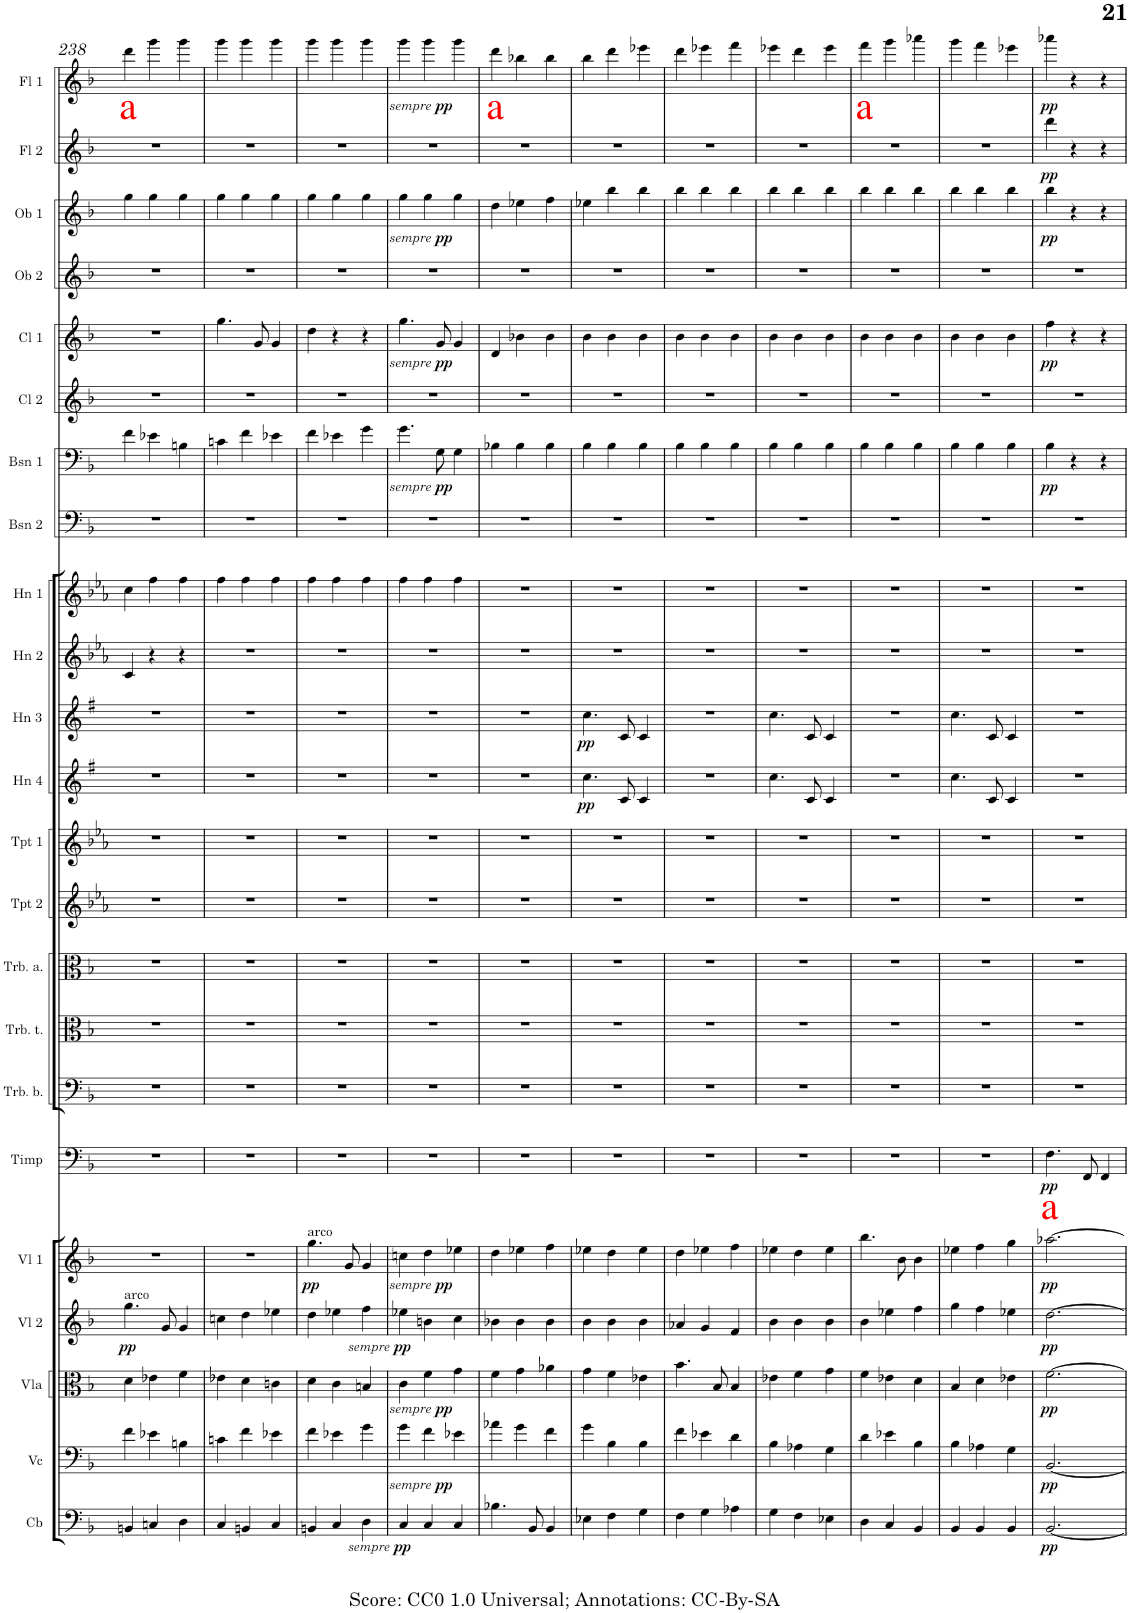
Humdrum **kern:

**kern	**dynam	**kern	**dynam	**kern	**dynam	**kern	**dynam	**kern	**dynam	**kern	**text	**dynam	**kern	**kern	**kern	**kern	**kern	**kern	**dynam	**kern	**dynam	**kern	**kern	**kern	**kern	**dynam	**kern	**kern	**dynam	**kern	**kern	**dynam	**kern	**dynam	**kern	**text	**dynam
*part23	*part23	*part22	*part22	*part21	*part21	*part20	*part20	*part19	*part19	*part18	*part18	*part18	*part17	*part16	*part15	*part14	*part13	*part12	*part12	*part11	*part11	*part10	*part9	*part8	*part7	*part7	*part6	*part5	*part5	*part4	*part3	*part3	*part2	*part2	*part1	*part1	*part1
*staff23	*staff23	*staff22	*staff22	*staff21	*staff21	*staff20	*staff20	*staff19	*staff19	*staff18	*staff18	*staff18	*staff17	*staff16	*staff15	*staff14	*staff13	*staff12	*staff12	*staff11	*staff11	*staff10	*staff9	*staff8	*staff7	*staff7	*staff6	*staff5	*staff5	*staff4	*staff3	*staff3	*staff2	*staff2	*staff1	*staff1	*staff1
*I"Contrabass	*	*I"Violoncello	*	*I"Viola	*	*I"Violin 2	*	*I"Violin 1	*	*I"Timpani in F, F	*	*	*I"Trombone basso	*I"Trombone tenore	*I"Trombone alto	*I"D Trumpet 2	*I"D Trumpet 1	*I"Bb (basso) Horn 4	*	*I"Bb (basso) Horn 3	*	*I"D Horn 2	*I"D Horn 1	*I"Bassoon 2	*I"Bassoon 1	*	*I"C Clarinet 2	*I"C Clarinet 1	*	*I"Oboe 2	*I"Oboe 1	*	*I"Flute 2	*	*I"Flute 1	*	*
*I'Cb	*	*I'Vc	*	*I'Vla	*	*I'Vl 2	*	*I'Vl 1	*	*I'Timp	*	*	*I'Trb. b.	*I'Trb. t.	*I'Trb. a.	*I'Tpt 2	*I'Tpt 1	*I'Hn 4	*	*I'Hn 3	*	*I'Hn 2	*I'Hn 1	*I'Bsn 2	*I'Bsn 1	*	*I'Cl 2	*I'Cl 1	*	*I'Ob 2	*I'Ob 1	*	*I'Fl 2	*	*I'Fl 1	*	*
!!LO:PB:g=z
*clefF4	*	*clefF4	*	*clefC3	*	*clefG2	*	*clefG2	*	*clefF4	*	*	*clefF4	*clefC3	*clefC3	*clefG2	*clefG2	*clefG2	*	*clefG2	*	*clefG2	*clefG2	*clefF4	*clefF4	*	*clefG2	*clefG2	*	*clefG2	*clefG2	*	*clefG2	*	*clefG2	*	*
*Trd7c12	*	*	*	*	*	*	*	*	*	*	*	*	*	*	*	*Trd-1c-2	*Trd-1c-2	*Trd8c14	*	*Trd8c14	*	*Trd6c10	*Trd6c10	*	*	*	*Trd1c2	*Trd1c2	*	*	*	*	*	*	*	*	*
*k[b-]	*	*k[b-]	*	*k[b-]	*	*k[b-]	*	*k[b-]	*	*k[b-]	*	*	*k[b-]	*k[b-]	*k[b-]	*k[b-e-a-]	*k[b-e-a-]	*k[f#]	*	*k[f#]	*	*k[b-e-a-]	*k[b-e-a-]	*k[b-]	*k[b-]	*	*k[b-]	*k[b-]	*	*k[b-]	*k[b-]	*	*k[b-]	*	*k[b-]	*	*
*M3/4	*	*M3/4	*	*M3/4	*	*M3/4	*	*M3/4	*	*M3/4	*	*	*M3/4	*M3/4	*M3/4	*M3/4	*M3/4	*M3/4	*	*M3/4	*	*M3/4	*M3/4	*M3/4	*M3/4	*	*M3/4	*M3/4	*	*M3/4	*M3/4	*	*M3/4	*	*M3/4	*	*
=238	=238	=238	=238	=238	=238	=238	=238	=238	=238	=238	=238	=238	=238	=238	=238	=238	=238	=238	=238	=238	=238	=238	=238	=238	=238	=238	=238	=238	=238	=238	=238	=238	=238	=238	=238	=238	=238
!	!	!	!	!	!	!LO:TX:a:t=arco	!	!	!	!	!	!	!	!	!	!	!	!	!	!	!	!	!	!	!	!	!	!	!	!	!	!	!	!	!	!	!
!	!	!	!	!	!	!	!LO:DY:b	!	!	!	!	!	!	!	!	!	!	!	!	!	!	!	!	!	!	!	!	!	!	!	!	!	!	!	!	!LO:LY:b:color=#FF0000	!
4BBn'/	.	4f'\	.	4d'\	.	4.gg\	pp	2.r	.	2.r	.	.	2.r	2.r	2.r	2.r	2.r	2.r	.	2.r	.	4c/	4cc\	2.r	4f'\	.	2.r	2.r	.	2.r	4gg'\	.	2.r	.	4ddd'\	a	.
4Cn'/	.	4e-X'\	.	4e-X'\	.	.	.	.	.	.	.	.	.	.	.	.	.	.	.	.	.	4r	4ff\	.	4e-X'\	.	.	.	.	.	4gg'\	.	.	.	4ggg'\	.	.
.	.	.	.	.	.	8g/	.	.	.	.	.	.	.	.	.	.	.	.	.	.	.	.	.	.	.	.	.	.	.	.	.	.	.	.	.	.	.
4D'\	.	4Bn'\	.	4f'\	.	4g/	.	.	.	.	.	.	.	.	.	.	.	.	.	.	.	4r	4ff\	.	4Bn'\	.	.	.	.	.	4gg'\	.	.	.	4ggg'\	.	.
=239	=239	=239	=239	=239	=239	=239	=239	=239	=239	=239	=239	=239	=239	=239	=239	=239	=239	=239	=239	=239	=239	=239	=239	=239	=239	=239	=239	=239	=239	=239	=239	=239	=239	=239	=239	=239	=239
4C'/	.	4cn'\	.	4e-X'\	.	4ccn'\	.	2.r	.	2.r	.	.	2.r	2.r	2.r	2.r	2.r	2.r	.	2.r	.	2.r	4ff\	2.r	4cn'\	.	2.r	4.gg\	.	2.r	4gg'\	.	2.r	.	4ggg'\	.	.
4BBn'/	.	4f'\	.	4d'\	.	4dd'\	.	.	.	.	.	.	.	.	.	.	.	.	.	.	.	.	4ff\	.	4f'\	.	.	.	.	.	4gg'\	.	.	.	4ggg'\	.	.
.	.	.	.	.	.	.	.	.	.	.	.	.	.	.	.	.	.	.	.	.	.	.	.	.	.	.	.	8g/	.	.	.	.	.	.	.	.	.
4C'/	.	4e-X'\	.	4cn'\	.	4ee-X'\	.	.	.	.	.	.	.	.	.	.	.	.	.	.	.	.	4ff\	.	4e-X'\	.	.	4g/	.	.	4gg'\	.	.	.	4ggg'\	.	.
=240	=240	=240	=240	=240	=240	=240	=240	=240	=240	=240	=240	=240	=240	=240	=240	=240	=240	=240	=240	=240	=240	=240	=240	=240	=240	=240	=240	=240	=240	=240	=240	=240	=240	=240	=240	=240	=240
!	!	!	!	!	!	!	!	!LO:TX:a:t=arco	!	!	!	!	!	!	!	!	!	!	!	!	!	!	!	!	!	!	!	!	!	!	!	!	!	!	!	!	!
!	!	!	!	!	!	!	!	!	!LO:DY:b	!	!	!	!	!	!	!	!	!	!	!	!	!	!	!	!	!	!	!	!	!	!	!	!	!	!	!	!
4BBn'/	.	4f'\	.	4d'\	.	4dd'\	.	4.gg\	pp	2.r	.	.	2.r	2.r	2.r	2.r	2.r	2.r	.	2.r	.	2.r	4ff\	2.r	4f'\	.	2.r	4dd\	.	2.r	4gg'\	.	2.r	.	4ggg'\	.	.
4C'/	.	4e-X'\	.	4c'\	.	4ee-X'\	.	.	.	.	.	.	.	.	.	.	.	.	.	.	.	.	4ff\	.	4e-X'\	.	.	4r	.	.	4gg'\	.	.	.	4ggg'\	.	.
.	.	.	.	.	.	.	.	8g/	.	.	.	.	.	.	.	.	.	.	.	.	.	.	.	.	.	.	.	.	.	.	.	.	.	.	.	.	.
4D'\	.	4g'\	.	4Bn'/	.	4ff'\	.	4g/	.	.	.	.	.	.	.	.	.	.	.	.	.	.	4ff\	.	4g'\	.	.	4r	.	.	4gg'\	.	.	.	4ggg'\	.	.
=241	=241	=241	=241	=241	=241	=241	=241	=241	=241	=241	=241	=241	=241	=241	=241	=241	=241	=241	=241	=241	=241	=241	=241	=241	=241	=241	=241	=241	=241	=241	=241	=241	=241	=241	=241	=241	=241
!	!LO:DY:b	!	!	!	!	!	!	!	!	!	!	!	!	!	!	!	!	!	!	!	!	!	!	!	!	!	!	!	!	!	!	!	!	!	!	!	!
!	!LO:DY:n=1:b	!	!LO:DY:b	!	!	!	!	!	!	!	!	!	!	!	!	!	!	!	!	!	!	!	!	!	!	!	!	!	!	!	!	!	!	!	!	!	!
!	!	!	!LO:DY:n=1:b	!	!LO:DY:b	!	!	!	!	!	!	!	!	!	!	!	!	!	!	!	!	!	!	!	!	!	!	!	!	!	!	!	!	!	!	!	!
!	!	!	!	!	!LO:DY:n=1:b	!	!LO:DY:b	!	!	!	!	!	!	!	!	!	!	!	!	!	!	!	!	!	!	!	!	!	!	!	!	!	!	!	!	!	!
!	!	!	!	!	!	!	!LO:DY:n=1:b	!	!LO:DY:b	!	!	!	!	!	!	!	!	!	!	!	!	!	!	!	!	!	!	!	!	!	!	!	!	!	!	!	!
!	!	!	!	!	!	!	!	!	!LO:DY:n=1:b	!	!	!	!	!	!	!	!	!	!	!	!	!	!	!	!	!LO:DY:b	!	!	!	!	!	!	!	!	!	!	!
!	!	!	!	!	!	!	!	!	!	!	!	!	!	!	!	!	!	!	!	!	!	!	!	!	!	!LO:DY:n=1:b	!	!	!LO:DY:b	!	!	!	!	!	!	!	!
!	!	!	!	!	!	!	!	!	!	!	!	!	!	!	!	!	!	!	!	!	!	!	!	!	!	!	!	!	!LO:DY:n=1:b	!	!	!LO:DY:b	!	!	!	!	!
!	!	!	!	!	!	!	!	!	!	!	!	!	!	!	!	!	!	!	!	!	!	!	!	!	!	!	!	!	!	!	!	!LO:DY:n=1:b	!	!	!	!	!LO:DY:b
!	!	!	!	!	!	!	!	!	!	!	!	!	!	!	!	!	!	!	!	!	!	!	!	!	!	!	!	!	!	!	!	!	!	!	!	!	!LO:DY:n=1:b
4C'/	other-dynamics pp	4g'\	other-dynamics pp	4c'\	other-dynamics pp	4ee-X'\	other-dynamics pp	4ccn'\	other-dynamics pp	2.r	.	.	2.r	2.r	2.r	2.r	2.r	2.r	.	2.r	.	2.r	4ff\	2.r	4.g\	other-dynamics pp	2.r	4.gg\	other-dynamics pp	2.r	4gg'\	other-dynamics pp	2.r	.	4ggg'\	.	other-dynamics pp
4C'/	.	4f'\	.	4f'\	.	4bn'\	.	4dd'\	.	.	.	.	.	.	.	.	.	.	.	.	.	.	4ff\	.	.	.	.	.	.	.	4gg'\	.	.	.	4ggg'\	.	.
.	.	.	.	.	.	.	.	.	.	.	.	.	.	.	.	.	.	.	.	.	.	.	.	.	8G\	.	.	8g/	.	.	.	.	.	.	.	.	.
4C'/	.	4e-X'\	.	4g'\	.	4cc'\	.	4ee-X'\	.	.	.	.	.	.	.	.	.	.	.	.	.	.	4ff\	.	4G\	.	.	4g/	.	.	4gg'\	.	.	.	4ggg'\	.	.
=242	=242	=242	=242	=242	=242	=242	=242	=242	=242	=242	=242	=242	=242	=242	=242	=242	=242	=242	=242	=242	=242	=242	=242	=242	=242	=242	=242	=242	=242	=242	=242	=242	=242	=242	=242	=242	=242
!	!	!	!	!	!	!	!	!	!	!	!	!	!	!	!	!	!	!	!	!	!	!	!	!	!	!	!	!	!	!	!	!	!	!	!	!LO:LY:b:color=#FF0000	!
4.B-X'\	.	4a-X'\	.	4f'\	.	4b-X'\	.	4dd'\	.	2.r	.	.	2.r	2.r	2.r	2.r	2.r	2.r	.	2.r	.	2.r	2.r	2.r	4B-X'\	.	2.r	4d'/	.	2.r	4dd'\	.	2.r	.	4ddd'\	a	.
.	.	4g'\	.	4g'\	.	4b-'\	.	4ee-X'\	.	.	.	.	.	.	.	.	.	.	.	.	.	.	.	.	4B-'\	.	.	4b-X'\	.	.	4ee-X'\	.	.	.	4bb-X'\	.	.
8BB-'/	.	.	.	.	.	.	.	.	.	.	.	.	.	.	.	.	.	.	.	.	.	.	.	.	.	.	.	.	.	.	.	.	.	.	.	.	.
4BB-'/	.	4f'\	.	4a-X'\	.	4b-'\	.	4ff'\	.	.	.	.	.	.	.	.	.	.	.	.	.	.	.	.	4B-'\	.	.	4b-'\	.	.	4ff'\	.	.	.	4bb-'\	.	.
=243	=243	=243	=243	=243	=243	=243	=243	=243	=243	=243	=243	=243	=243	=243	=243	=243	=243	=243	=243	=243	=243	=243	=243	=243	=243	=243	=243	=243	=243	=243	=243	=243	=243	=243	=243	=243	=243
!	!	!	!	!	!	!	!	!	!	!	!	!	!	!	!	!	!	!	!LO:DY:b	!	!LO:DY:b	!	!	!	!	!	!	!	!	!	!	!	!	!	!	!	!
4E-X'\	.	4g'\	.	4g'\	.	4b-'\	.	4ee-X'\	.	2.r	.	.	2.r	2.r	2.r	2.r	2.r	4.cc\	pp	4.cc\	pp	2.r	2.r	2.r	4B-'\	.	2.r	4b-'\	.	2.r	4ee-X'\	.	2.r	.	4bb-'\	.	.
4F'\	.	4B-'\	.	4f'\	.	4b-'\	.	4dd'\	.	.	.	.	.	.	.	.	.	.	.	.	.	.	.	.	4B-'\	.	.	4b-'\	.	.	4bb-'\	.	.	.	4ddd'\	.	.
.	.	.	.	.	.	.	.	.	.	.	.	.	.	.	.	.	.	8c/	.	8c/	.	.	.	.	.	.	.	.	.	.	.	.	.	.	.	.	.
4G'\	.	4B-'\	.	4e-X'\	.	4b-'\	.	4ee-'\	.	.	.	.	.	.	.	.	.	4c/	.	4c/	.	.	.	.	4B-'\	.	.	4b-'\	.	.	4bb-'\	.	.	.	4eee-X'\	.	.
=244	=244	=244	=244	=244	=244	=244	=244	=244	=244	=244	=244	=244	=244	=244	=244	=244	=244	=244	=244	=244	=244	=244	=244	=244	=244	=244	=244	=244	=244	=244	=244	=244	=244	=244	=244	=244	=244
4F'\	.	4f'\	.	4.b-'\	.	4a-X'/	.	4dd'\	.	2.r	.	.	2.r	2.r	2.r	2.r	2.r	2.r	.	2.r	.	2.r	2.r	2.r	4B-'\	.	2.r	4b-'\	.	2.r	4bb-'\	.	2.r	.	4ddd'\	.	.
4G'\	.	4e-X'\	.	.	.	4g'/	.	4ee-X'\	.	.	.	.	.	.	.	.	.	.	.	.	.	.	.	.	4B-'\	.	.	4b-'\	.	.	4bb-'\	.	.	.	4eee-X'\	.	.
.	.	.	.	8B-'/	.	.	.	.	.	.	.	.	.	.	.	.	.	.	.	.	.	.	.	.	.	.	.	.	.	.	.	.	.	.	.	.	.
4A-X'\	.	4d'\	.	4B-'/	.	4f'/	.	4ff'\	.	.	.	.	.	.	.	.	.	.	.	.	.	.	.	.	4B-'\	.	.	4b-'\	.	.	4bb-'\	.	.	.	4fff'\	.	.
=245	=245	=245	=245	=245	=245	=245	=245	=245	=245	=245	=245	=245	=245	=245	=245	=245	=245	=245	=245	=245	=245	=245	=245	=245	=245	=245	=245	=245	=245	=245	=245	=245	=245	=245	=245	=245	=245
4G'\	.	4B-'\	.	4e-X'\	.	4b-'\	.	4ee-X'\	.	2.r	.	.	2.r	2.r	2.r	2.r	2.r	4.cc\	.	4.cc\	.	2.r	2.r	2.r	4B-'\	.	2.r	4b-'\	.	2.r	4bb-'\	.	2.r	.	4eee-X'\	.	.
4F'\	.	4A-X'\	.	4f'\	.	4b-'\	.	4dd'\	.	.	.	.	.	.	.	.	.	.	.	.	.	.	.	.	4B-'\	.	.	4b-'\	.	.	4bb-'\	.	.	.	4ddd'\	.	.
.	.	.	.	.	.	.	.	.	.	.	.	.	.	.	.	.	.	8c/	.	8c/	.	.	.	.	.	.	.	.	.	.	.	.	.	.	.	.	.
4E-X'\	.	4G'\	.	4g'\	.	4b-'\	.	4ee-'\	.	.	.	.	.	.	.	.	.	4c/	.	4c/	.	.	.	.	4B-'\	.	.	4b-'\	.	.	4bb-'\	.	.	.	4eee-'\	.	.
=246	=246	=246	=246	=246	=246	=246	=246	=246	=246	=246	=246	=246	=246	=246	=246	=246	=246	=246	=246	=246	=246	=246	=246	=246	=246	=246	=246	=246	=246	=246	=246	=246	=246	=246	=246	=246	=246
!	!	!	!	!	!	!	!	!	!	!	!	!	!	!	!	!	!	!	!	!	!	!	!	!	!	!	!	!	!	!	!	!	!	!	!	!LO:LY:b:color=#FF0000	!
4D'\	.	4d'\	.	4f'\	.	4b-'\	.	4.bb-\	.	2.r	.	.	2.r	2.r	2.r	2.r	2.r	2.r	.	2.r	.	2.r	2.r	2.r	4B-'\	.	2.r	4b-'\	.	2.r	4bb-'\	.	2.r	.	4fff'\	a	.
4C'/	.	4e-X'\	.	4e-X'\	.	4ee-X'\	.	.	.	.	.	.	.	.	.	.	.	.	.	.	.	.	.	.	4B-'\	.	.	4b-'\	.	.	4bb-'\	.	.	.	4ggg'\	.	.
.	.	.	.	.	.	.	.	8b-\	.	.	.	.	.	.	.	.	.	.	.	.	.	.	.	.	.	.	.	.	.	.	.	.	.	.	.	.	.
4BB-'/	.	4B-'\	.	4d'\	.	4ff'\	.	4b-\	.	.	.	.	.	.	.	.	.	.	.	.	.	.	.	.	4B-'\	.	.	4b-'\	.	.	4bb-'\	.	.	.	4aaa-X'\	.	.
=247	=247	=247	=247	=247	=247	=247	=247	=247	=247	=247	=247	=247	=247	=247	=247	=247	=247	=247	=247	=247	=247	=247	=247	=247	=247	=247	=247	=247	=247	=247	=247	=247	=247	=247	=247	=247	=247
4BB-'/	.	4B-'\	.	4B-'/	.	4gg'\	.	4ee-X'\	.	2.r	.	.	2.r	2.r	2.r	2.r	2.r	4.cc\	.	4.cc\	.	2.r	2.r	2.r	4B-'\	.	2.r	4b-'\	.	2.r	4bb-'\	.	2.r	.	4ggg'\	.	.
4BB-'/	.	4A-X'\	.	4d'\	.	4ff'\	.	4ff'\	.	.	.	.	.	.	.	.	.	.	.	.	.	.	.	.	4B-'\	.	.	4b-'\	.	.	4bb-'\	.	.	.	4fff'\	.	.
.	.	.	.	.	.	.	.	.	.	.	.	.	.	.	.	.	.	8c/	.	8c/	.	.	.	.	.	.	.	.	.	.	.	.	.	.	.	.	.
4BB-'/	.	4G'\	.	4e-X'\	.	4ee-X'\	.	4gg'\	.	.	.	.	.	.	.	.	.	4c/	.	4c/	.	.	.	.	4B-'\	.	.	4b-'\	.	.	4bb-'\	.	.	.	4eee-X'\	.	.
=248	=248	=248	=248	=248	=248	=248	=248	=248	=248	=248	=248	=248	=248	=248	=248	=248	=248	=248	=248	=248	=248	=248	=248	=248	=248	=248	=248	=248	=248	=248	=248	=248	=248	=248	=248	=248	=248
!	!LO:DY:b	!	!LO:DY:b	!	!LO:DY:b	!	!LO:DY:b	!	!LO:DY:b	!	!LO:LY:b:color=#FF0000	!LO:DY:b	!	!	!	!	!	!	!	!	!	!	!	!	!	!LO:DY:b	!	!	!LO:DY:b	!	!	!LO:DY:b	!	!LO:DY:b	!	!	!LO:DY:b
[2.BB-/	pp	[2.BB-/	pp	[2.f\	pp	[2.dd\	pp	[2.aa-X\	pp	4.F\	a	pp	2.r	2.r	2.r	2.r	2.r	2.r	.	2.r	.	2.r	2.r	2.r	4B-\	pp	2.r	4ff\	pp	2.r	4bb-\	pp	4ddd\	pp	4aaa-X\	.	pp
.	.	.	.	.	.	.	.	.	.	.	.	.	.	.	.	.	.	.	.	.	.	.	.	.	4r	.	.	4r	.	.	4r	.	4r	.	4r	.	.
.	.	.	.	.	.	.	.	.	.	8FF/	.	.	.	.	.	.	.	.	.	.	.	.	.	.	.	.	.	.	.	.	.	.	.	.	.	.	.
.	.	.	.	.	.	.	.	.	.	4FF/	.	.	.	.	.	.	.	.	.	.	.	.	.	.	4r	.	.	4r	.	.	4r	.	4r	.	4r	.	.
=	=	=	=	=	=	=	=	=	=	=	=	=	=	=	=	=	=	=	=	=	=	=	=	=	=	=	=	=	=	=	=	=	=	=	=	=	=
*-	*-	*-	*-	*-	*-	*-	*-	*-	*-	*-	*-	*-	*-	*-	*-	*-	*-	*-	*-	*-	*-	*-	*-	*-	*-	*-	*-	*-	*-	*-	*-	*-	*-	*-	*-	*-	*-
